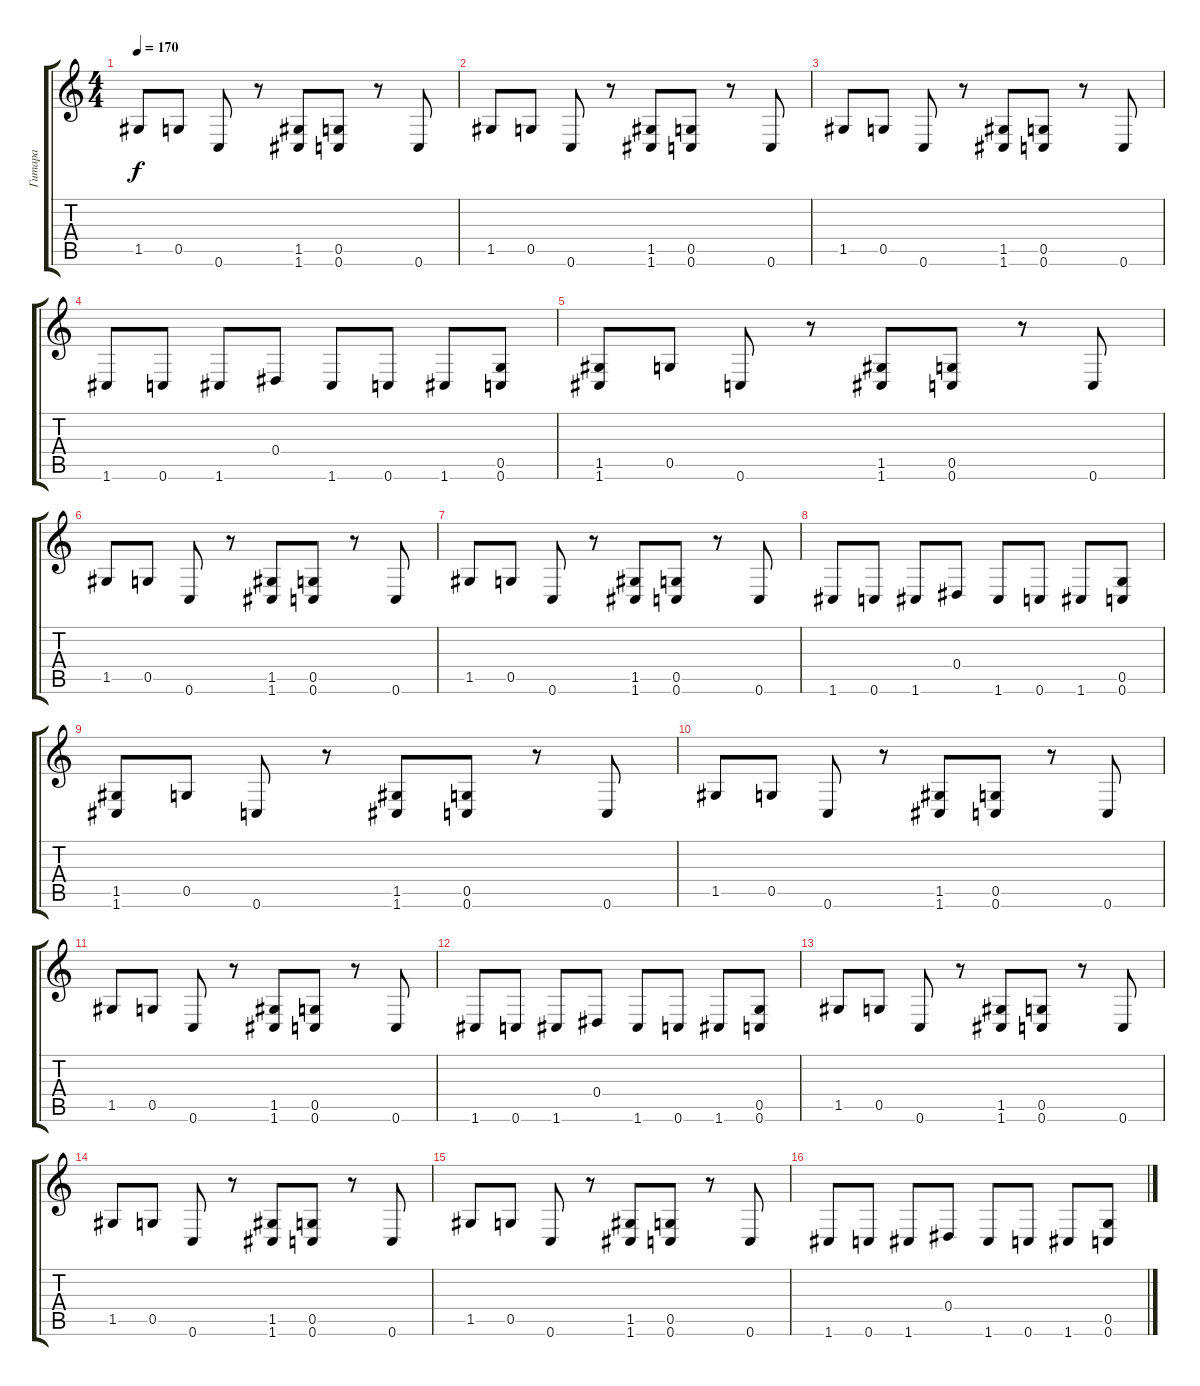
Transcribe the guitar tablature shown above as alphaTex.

\track ("Гитара" "Гитара") {instrument distortionguitar}
\staff {score tabs}
\tuning (C4 F3 Bb2 Eb2 G2 C2) {hide}
\ts (4 4)
\tempo 170
\clef g2
\ks c
1.5.8{dy f} 0.5.8 0.6.8 r.8 (1.5 1.6).8 (0.5 0.6).8 r.8 0.6.8 |
1.5.8 0.5.8 0.6.8 r.8 (1.5 1.6).8 (0.5 0.6).8 r.8 0.6.8 |
1.5.8 0.5.8 0.6.8 r.8 (1.5 1.6).8 (0.5 0.6).8 r.8 0.6.8 |
1.6.8 0.6.8 1.6.8 0.4.8 1.6.8 0.6.8 1.6.8 (0.5 0.6).8 |
(1.5 1.6).8 0.5.8 0.6.8 r.8 (1.5 1.6).8 (0.5 0.6).8 r.8 0.6.8 |
1.5.8 0.5.8 0.6.8 r.8 (1.5 1.6).8 (0.5 0.6).8 r.8 0.6.8 |
1.5.8 0.5.8 0.6.8 r.8 (1.5 1.6).8 (0.5 0.6).8 r.8 0.6.8 |
1.6.8 0.6.8 1.6.8 0.4.8 1.6.8 0.6.8 1.6.8 (0.5 0.6).8 |
(1.5 1.6).8 0.5.8 0.6.8 r.8 (1.5 1.6).8 (0.5 0.6).8 r.8 0.6.8 |
1.5.8 0.5.8 0.6.8 r.8 (1.5 1.6).8 (0.5 0.6).8 r.8 0.6.8 |
1.5.8 0.5.8 0.6.8 r.8 (1.5 1.6).8 (0.5 0.6).8 r.8 0.6.8 |
1.6.8 0.6.8 1.6.8 0.4.8 1.6.8 0.6.8 1.6.8 (0.5 0.6).8 |
1.5.8 0.5.8 0.6.8 r.8 (1.5 1.6).8 (0.5 0.6).8 r.8 0.6.8 |
1.5.8 0.5.8 0.6.8 r.8 (1.5 1.6).8 (0.5 0.6).8 r.8 0.6.8 |
1.5.8 0.5.8 0.6.8 r.8 (1.5 1.6).8 (0.5 0.6).8 r.8 0.6.8 |
1.6.8 0.6.8 1.6.8 0.4.8 1.6.8 0.6.8 1.6.8 (0.5 0.6).8
